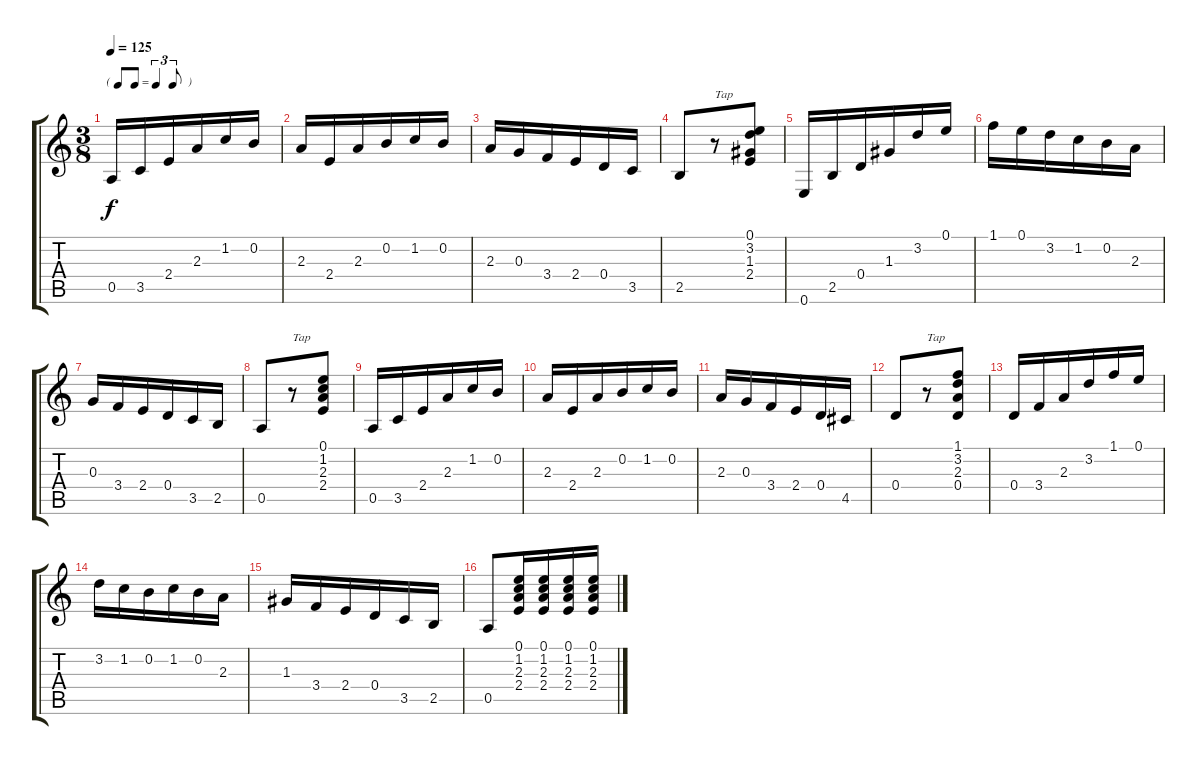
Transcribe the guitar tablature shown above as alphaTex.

\track "" {instrument acousticguitarnylon}
\staff {score tabs}
\tuning (E4 B3 G3 D3 A2 E2) {hide}
\ts (3 8)
\tf triplet8th
\tempo 125
\clef g2
\ks c
0.5.16{dy f} 3.5.16 2.4.16 2.3.16 1.2.16 0.2.16 |
2.3.16 2.4.16 2.3.16 0.2.16 1.2.16 0.2.16 |
2.3.16 0.3.16 3.4.16 2.4.16 0.4.16 3.5.16 |
2.5.8 r.8{txt "Tap"} (0.1 3.2 1.3 2.4).8 |
0.6.16 2.5.16 0.4.16 1.3.16 3.2.16 0.1.16 |
1.1.16 0.1.16 3.2.16 1.2.16 0.2.16 2.3.16 |
0.3.16 3.4.16 2.4.16 0.4.16 3.5.16 2.5.16 |
0.5.8 r.8{txt "Tap"} (0.1 1.2 2.3 2.4).8 |
0.5.16 3.5.16 2.4.16 2.3.16 1.2.16 0.2.16 |
2.3.16 2.4.16 2.3.16 0.2.16 1.2.16 0.2.16 |
2.3.16 0.3.16 3.4.16 2.4.16 0.4.16 4.5.16 |
0.4.8 r.8{txt "Tap"} (1.1 3.2 2.3 0.4).8 |
0.4.16 3.4.16 2.3.16 3.2.16 1.1.16 0.1.16 |
3.2.16 1.2.16 0.2.16 1.2.16 0.2.16 2.3.16 |
1.3.16 3.4.16 2.4.16 0.4.16 3.5.16 2.5.16 |
0.5.8 (0.1 1.2 2.3 2.4).16 (0.1 1.2 2.3 2.4).16 (0.1 1.2 2.3 2.4).16 (0.1 1.2 2.3 2.4).16
